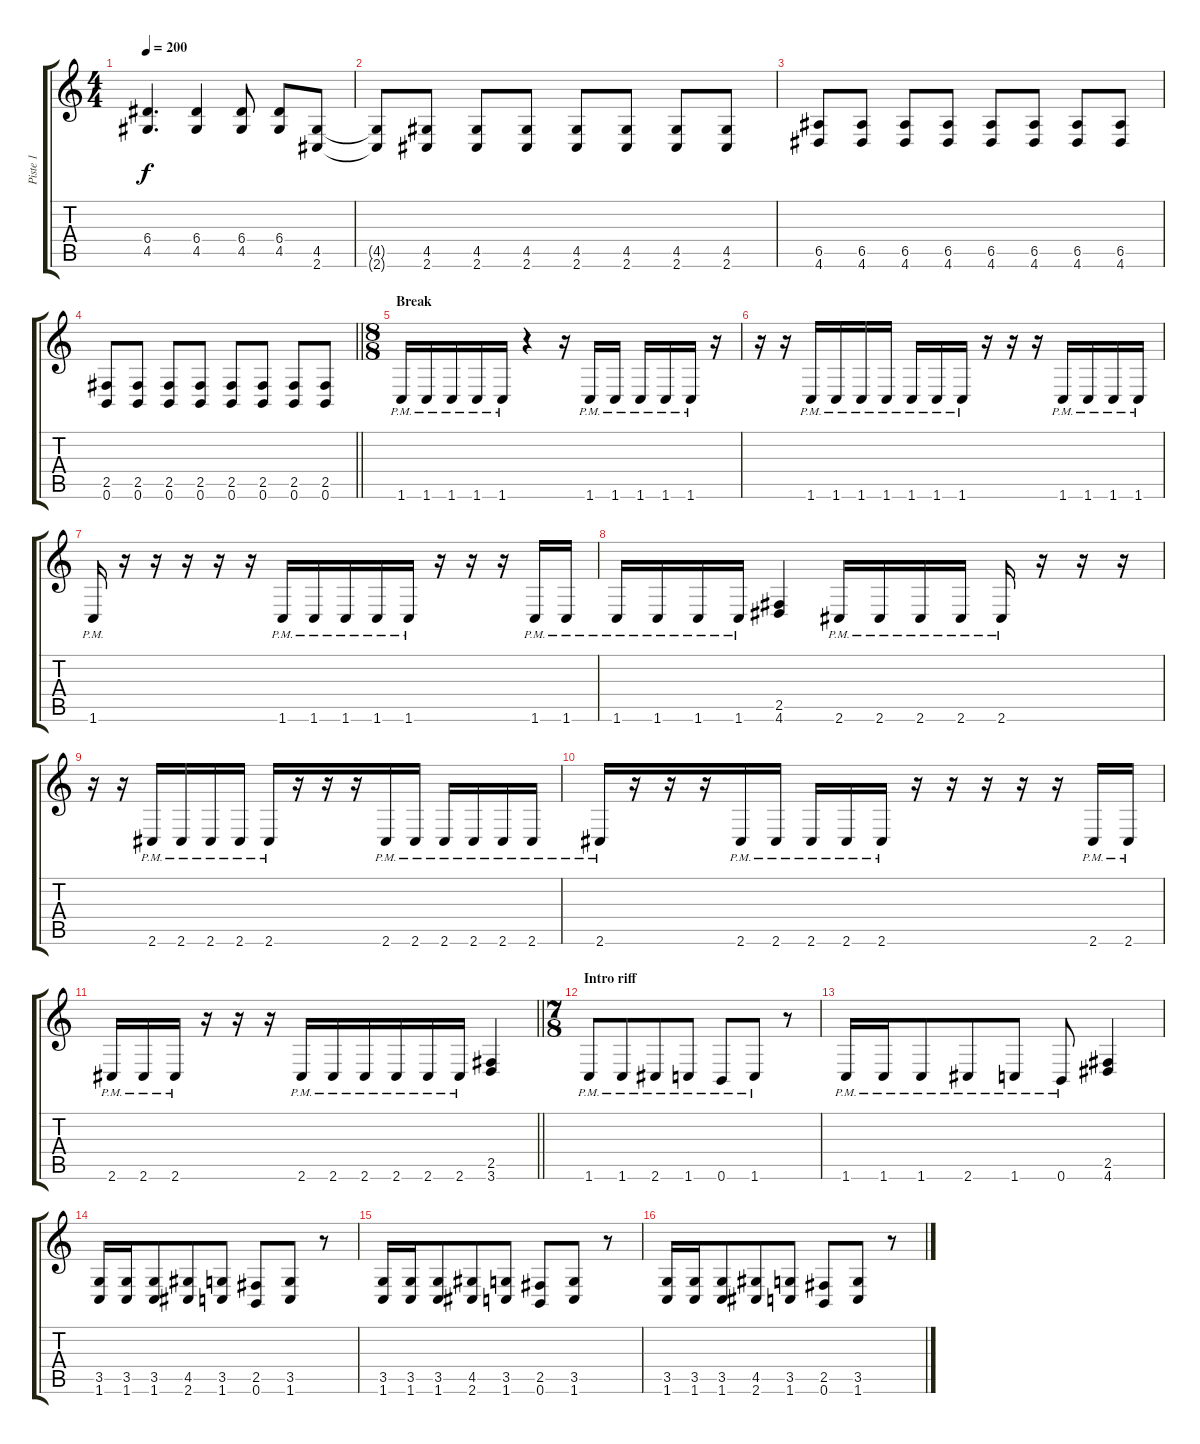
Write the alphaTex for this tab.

\track ("Piste 1" "Piste 1") {instrument distortionguitar}
\staff {score tabs}
\tuning (B3 Gb3 D3 A2 E2 B1) {hide}
\ts (4 4)
\tempo 200
\clef g2
\ks c
(6.4 4.5).4{d dy f} (6.4 4.5).4 (6.4 4.5).8 (6.4 4.5).8 (4.5 2.6).8 |
(4.5{t} 2.6{t}).8 (4.5 2.6).8 (4.5 2.6).8 (4.5 2.6).8 (4.5 2.6).8 (4.5 2.6).8 (4.5 2.6).8 (4.5 2.6).8 |
(6.5 4.6).8 (6.5 4.6).8 (6.5 4.6).8 (6.5 4.6).8 (6.5 4.6).8 (6.5 4.6).8 (6.5 4.6).8 (6.5 4.6).8 |
\barLineRight lightlight
(2.5 0.6).8 (2.5 0.6).8 (2.5 0.6).8 (2.5 0.6).8 (2.5 0.6).8 (2.5 0.6).8 (2.5 0.6).8 (2.5 0.6).8 |
\ts (8 8)
\section ("" "Break")
1.6{pm}.16{balance 8} 1.6{pm}.16 1.6{pm}.16 1.6{pm}.16 1.6{pm}.16 r.4 r.16 1.6{pm}.16 1.6{pm}.16 1.6{pm}.16 1.6{pm}.16 1.6{pm}.16 r.16 |
r.16 r.16 1.6{pm}.16 1.6{pm}.16 1.6{pm}.16 1.6{pm}.16 1.6{pm}.16 1.6{pm}.16 1.6{pm}.16 r.16 r.16 r.16 1.6{pm}.16 1.6{pm}.16 1.6{pm}.16 1.6{pm}.16 |
1.6{pm}.16 r.16 r.16 r.16 r.16 r.16 1.6{pm}.16 1.6{pm}.16 1.6{pm}.16 1.6{pm}.16 1.6{pm}.16 r.16 r.16 r.16 1.6{pm}.16 1.6{pm}.16 |
1.6{pm}.16 1.6{pm}.16 1.6{pm}.16 1.6{pm}.16 (2.5 4.6).4 2.6{pm}.16 2.6{pm}.16 2.6{pm}.16 2.6{pm}.16 2.6{pm}.16 r.16 r.16 r.16 |
r.16 r.16 2.6{pm}.16 2.6{pm}.16 2.6{pm}.16 2.6{pm}.16 2.6{pm}.16 r.16 r.16 r.16 2.6{pm}.16 2.6{pm}.16 2.6{pm}.16 2.6{pm}.16 2.6{pm}.16 2.6{pm}.16 |
2.6{pm}.16 r.16 r.16 r.16 2.6{pm}.16 2.6{pm}.16 2.6{pm}.16 2.6{pm}.16 2.6{pm}.16 r.16 r.16 r.16 r.16 r.16 2.6{pm}.16 2.6{pm}.16 |
\barLineRight lightlight
2.6{pm}.16 2.6{pm}.16 2.6{pm}.16 r.16 r.16 r.16 2.6{pm}.16 2.6{pm}.16 2.6{pm}.16 2.6{pm}.16 2.6{pm}.16 2.6{pm}.16 (2.5 3.6).4 |
\ts (7 8)
\section ("" "Intro riff")
1.6{pm}.8 1.6{pm}.8 2.6{pm}.8 1.6{pm}.8 0.6{pm}.8 1.6{pm}.8 r.8 |
1.6{pm}.16 1.6{pm}.16 1.6{pm}.8 2.6{pm}.8 1.6{pm}.8 0.6{pm}.8 (2.5 4.6).4 |
(3.5 1.6).16 (3.5 1.6).16 (3.5 1.6).8 (4.5 2.6).8 (3.5 1.6).8 (2.5 0.6).8 (3.5 1.6).8 r.8 |
(3.5 1.6).16 (3.5 1.6).16 (3.5 1.6).8 (4.5 2.6).8 (3.5 1.6).8 (2.5 0.6).8 (3.5 1.6).8 r.8 |
(3.5 1.6).16 (3.5 1.6).16 (3.5 1.6).8 (4.5 2.6).8 (3.5 1.6).8 (2.5 0.6).8 (3.5 1.6).8 r.8
